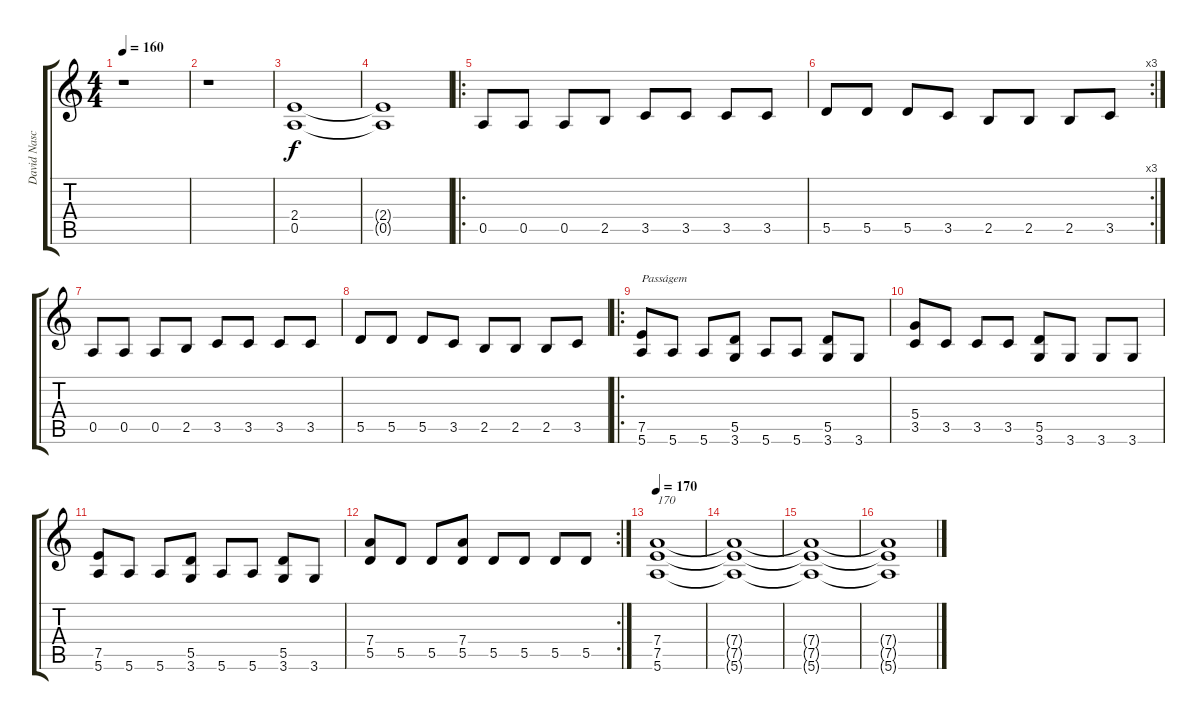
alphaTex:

\track ("David Nascimento" "David Nasc") {instrument distortionguitar}
\staff {score tabs}
\tuning (E4 B3 G3 D3 A2 E2) {hide}
\ts (4 4)
\tempo 160
\clef g2
\ks c
r.1{dy f instrument distortionguitar} |
r.1 |
(2.4 0.5).1 |
(2.4{t} 0.5{t}).1 |
\ro
0.5.8 0.5.8 0.5.8 2.5.8 3.5.8 3.5.8 3.5.8 3.5.8 |
\rc 3
5.5.8 5.5.8 5.5.8 3.5.8 2.5.8 2.5.8 2.5.8 3.5.8 |
0.5.8 0.5.8 0.5.8 2.5.8 3.5.8 3.5.8 3.5.8 3.5.8 |
5.5.8 5.5.8 5.5.8 3.5.8 2.5.8 2.5.8 2.5.8 3.5.8 |
\ro
(7.5 5.6).8{txt "Passágem"} 5.6.8 5.6.8 (5.5 3.6).8 5.6.8 5.6.8 (5.5 3.6).8 3.6.8 |
(5.4 3.5).8 3.5.8 3.5.8 3.5.8 (5.5 3.6).8 3.6.8 3.6.8 3.6.8 |
(7.5 5.6).8 5.6.8 5.6.8 (5.5 3.6).8 5.6.8 5.6.8 (5.5 3.6).8 3.6.8 |
\rc 2
(7.4 5.5).8 5.5.8 5.5.8 (7.4 5.5).8 5.5.8 5.5.8 5.5.8 5.5.8 |
\tempo 170
(7.4 7.5 5.6).1{txt "170"} |
(7.4{t} 7.5{t} 5.6{t}).1 |
(7.4{t} 7.5{t} 5.6{t}).1 |
(7.4{t} 7.5{t} 5.6{t}).1
